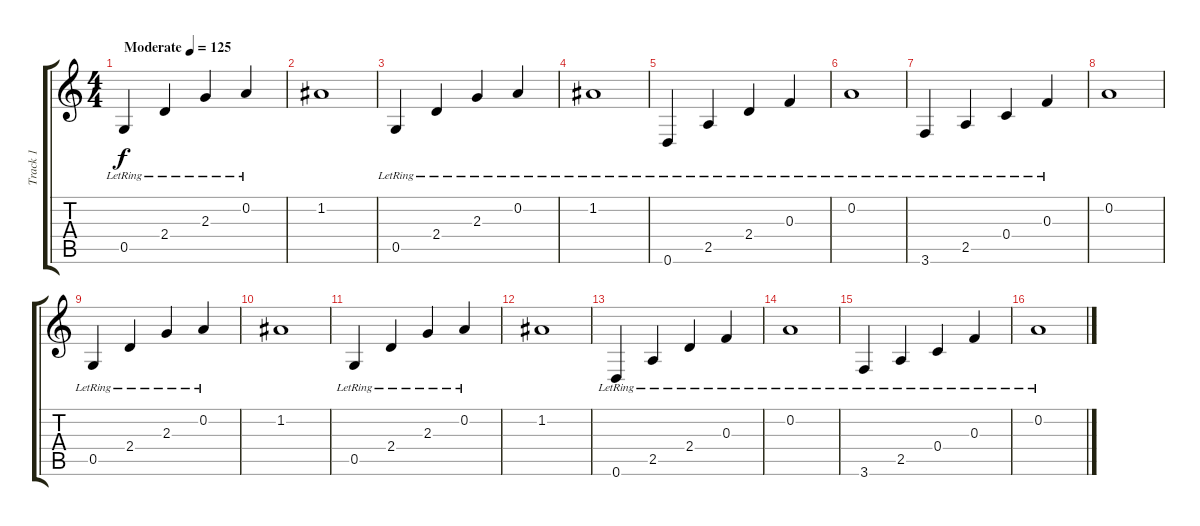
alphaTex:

\track ("Track 1" "Track 1") {instrument distortionguitar}
\staff {score tabs}
\tuning (D4 A3 F3 C3 G2 D2) {hide}
\ts (4 4)
\tempo (125 "Moderate")
\clef g2
\ks c
0.5{lr}.4{dy f instrument distortionguitar} 2.4{lr}.4 2.3{lr}.4 0.2{lr}.4 |
1.2.1 |
0.5{lr}.4 2.4{lr}.4 2.3{lr}.4 0.2{lr}.4 |
1.2{lr}.1 |
0.6{lr}.4 2.5{lr}.4 2.4{lr}.4 0.3{lr}.4 |
0.2{lr}.1 |
3.6{lr}.4 2.5{lr}.4 0.4{lr}.4 0.3{lr}.4 |
0.2.1 |
0.5{lr}.4 2.4{lr}.4 2.3{lr}.4 0.2{lr}.4 |
1.2.1 |
0.5{lr}.4 2.4{lr}.4 2.3{lr}.4 0.2{lr}.4 |
1.2.1 |
0.6{lr}.4 2.5{lr}.4 2.4{lr}.4 0.3{lr}.4 |
0.2{lr}.1 |
3.6{lr}.4 2.5{lr}.4 0.4{lr}.4 0.3{lr}.4 |
0.2{lr}.1
